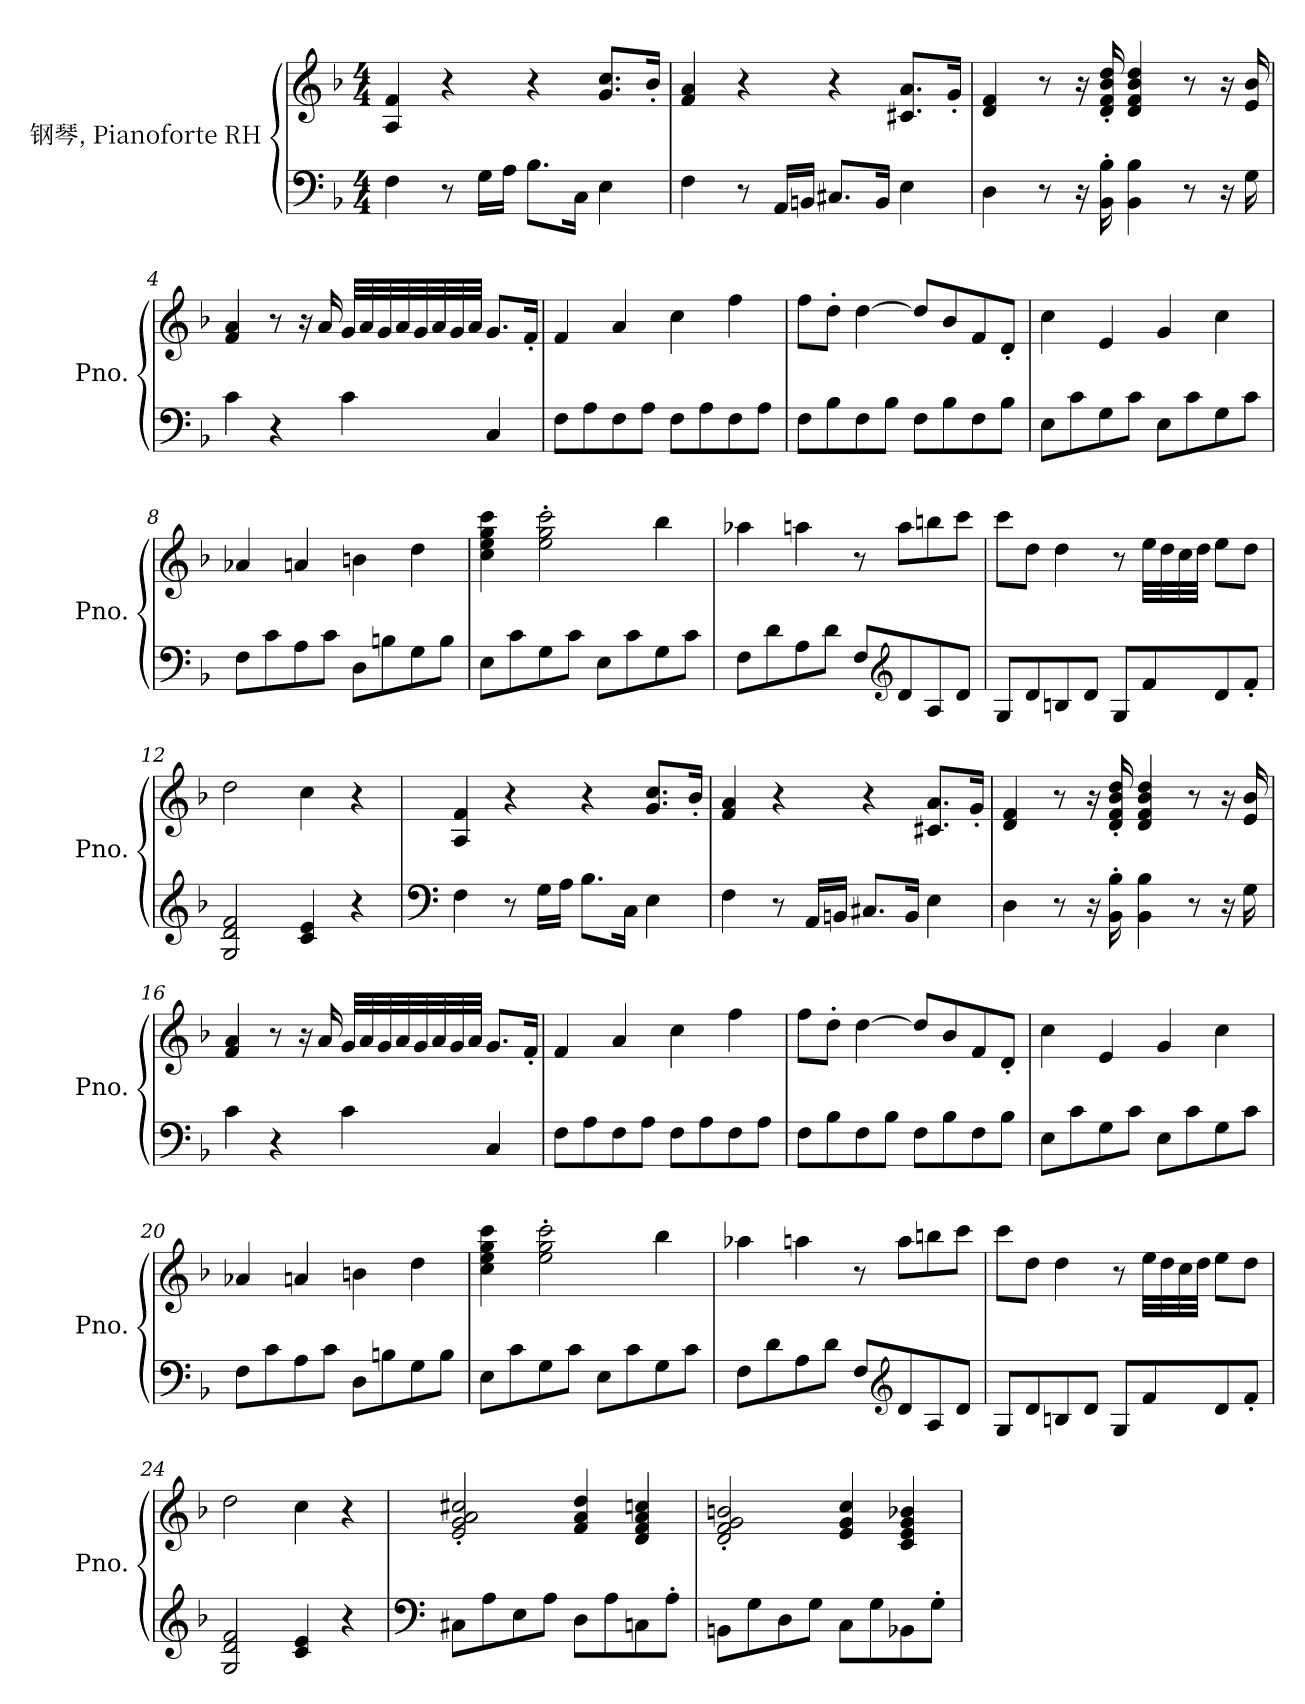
**kern	**kern
*part1	*part1
*staff2	*staff1
*I"钢琴, Pianoforte RH	*
*I'Pno.	*
*clefF4	*clefG2
*k[b-]	*k[b-]
*M4/4	*M4/4
*MM85	*MM85
=1	=1
4F\	4A/ 4f/
8r	4r
16G\LL	.
16A\JJ	.
8.B-\L	4r
16C\Jk	.
4E\	8.g/ 8.cc/L
.	16b-'/Jk
=2	=2
4F\	4f/ 4a/
8r	4r
16AA/LL	.
16BBn/JJ	.
8.C#X/L	4r
16BB/Jk	.
4E\	8.c#X/ 8.a/L
.	16g'/Jk
=3	=3
4D\	4d/ 4f/
8r	8r
16r	16r
16BB-\' 16B-\'	16d/' 16f/' 16b-/' 16dd/'
4BB-\ 4B-\	4d/ 4f/ 4b-/ 4dd/
8r	8r
16r	16r
16G\	16e/ 16b-/
=4	=4
4c\	4f/ 4a/
4r	8r
.	16r
.	16a/
4c\	32g/LLL
.	32a/
.	32g/
.	32a/
.	32g/
.	32a/
.	32g/
.	32a/JJJ
*	*MM82
4C/	8.g/L
.	16f'/Jk
!!LO:LB:g=z
=5	=5
*	*MM76
8F\L	4f/
8A\	.
8F\	4a/
8A\J	.
8F\L	4cc\
8A\	.
8F\	4ff\
8A\J	.
=6	=6
8F\L	8ff\L
8B-\	8dd'\J
8F\	[4dd\
8B-\J	.
8F\L	8dd/L]
8B-\	8b-/
8F\	8f/
8B-\J	8d'/J
=7	=7
8E\L	4cc\
8c\	.
8G\	4e/
8c\J	.
8E\L	4g/
8c\	.
8G\	4cc\
8c\J	.
=8	=8
8F\L	4a-X/
8c\	.
8A\	4an/
8c\J	.
8D\L	4bn\
8Bn\	.
8G\	4dd\
8B\J	.
=9	=9
8E\L	4cc\ 4ee\ 4gg\ 4ccc\
8c\	.
8G\	2ee\' 2gg\' 2ccc\'
8c\J	.
8E\L	.
8c\	.
8G\	4bb-\
8c\J	.
!!LO:LB:g=z
=10	=10
8F\L	4aa-X\
8d\	.
8A\	4aan\
8d\J	.
8F/L	8r
*clefG2	*
8d/	8aa\L
8A/	8bbn\
8d/J	8ccc\J
=11	=11
8G/L	8ccc\L
8d/	8dd\J
8Bn/	4dd\
8d/J	.
8G/L	8r
8f/	32ee\LLL
.	32dd\
.	32cc\
.	32dd\JJJ
8d/	8ee\L
8f'/J	8dd\J
=12	=12
2G/ 2d/ 2f/	2dd\
4c/ 4e/	4cc\
4r	4r
=13	=13
*clefF4	*
4F\	4A/ 4f/
8r	4r
16G\LL	.
16A\JJ	.
8.B-\L	4r
16C\Jk	.
4E\	8.g/ 8.cc/L
.	16b-'/Jk
!!LO:LB:g=z
=14	=14
4F\	4f/ 4a/
8r	4r
16AA/LL	.
16BBn/JJ	.
8.C#X/L	4r
16BB/Jk	.
4E\	8.c#X/ 8.a/L
.	16g'/Jk
=15	=15
4D\	4d/ 4f/
8r	8r
16r	16r
16BB-\' 16B-\'	16d/' 16f/' 16b-/' 16dd/'
4BB-\ 4B-\	4d/ 4f/ 4b-/ 4dd/
8r	8r
16r	16r
16G\	16e/ 16b-/
=16	=16
4c\	4f/ 4a/
4r	8r
.	16r
.	16a/
4c\	32g/LLL
.	32a/
.	32g/
.	32a/
.	32g/
.	32a/
.	32g/
.	32a/JJJ
*	*MM82
4C/	8.g/L
.	16f'/Jk
=17	=17
*	*MM76
8F\L	4f/
8A\	.
8F\	4a/
8A\J	.
8F\L	4cc\
8A\	.
8F\	4ff\
8A\J	.
!!LO:LB:g=z
=18	=18
8F\L	8ff\L
8B-\	8dd'\J
8F\	[4dd\
8B-\J	.
8F\L	8dd/L]
8B-\	8b-/
8F\	8f/
8B-\J	8d'/J
=19	=19
8E\L	4cc\
8c\	.
8G\	4e/
8c\J	.
8E\L	4g/
8c\	.
8G\	4cc\
8c\J	.
=20	=20
8F\L	4a-X/
8c\	.
8A\	4an/
8c\J	.
8D\L	4bn\
8Bn\	.
8G\	4dd\
8B\J	.
=21	=21
8E\L	4cc\ 4ee\ 4gg\ 4ccc\
8c\	.
8G\	2ee\' 2gg\' 2ccc\'
8c\J	.
8E\L	.
8c\	.
8G\	4bb-\
8c\J	.
!!LO:LB:g=z
=22	=22
8F\L	4aa-X\
8d\	.
8A\	4aan\
8d\J	.
8F/L	8r
*clefG2	*
8d/	8aa\L
8A/	8bbn\
8d/J	8ccc\J
=23	=23
8G/L	8ccc\L
8d/	8dd\J
8Bn/	4dd\
8d/J	.
8G/L	8r
8f/	32ee\LLL
.	32dd\
.	32cc\
.	32dd\JJJ
8d/	8ee\L
8f'/J	8dd\J
=24	=24
2G/ 2d/ 2f/	2dd\
4c/ 4e/	4cc\
4r	4r
=25	=25
*clefF4	*
*	*MM80
8C#X\L	2e/' 2g/' 2a/' 2cc#X/'
8A\	.
8E\	.
8A\J	.
8D\L	4f/ 4a/ 4dd/
8A\	.
8Cn\	4d/ 4f/ 4a/ 4ccn/
8A'\J	.
!!LO:PB:g=z
=26	=26
8BBn\L	2d/' 2f/' 2g/' 2bn/'
8G\	.
8D\	.
8G\J	.
8C\L	4e/ 4g/ 4cc/
8G\	.
8BB-X\	4c/ 4e/ 4g/ 4b-X/
8G'\J	.
=	=
*-	*-
